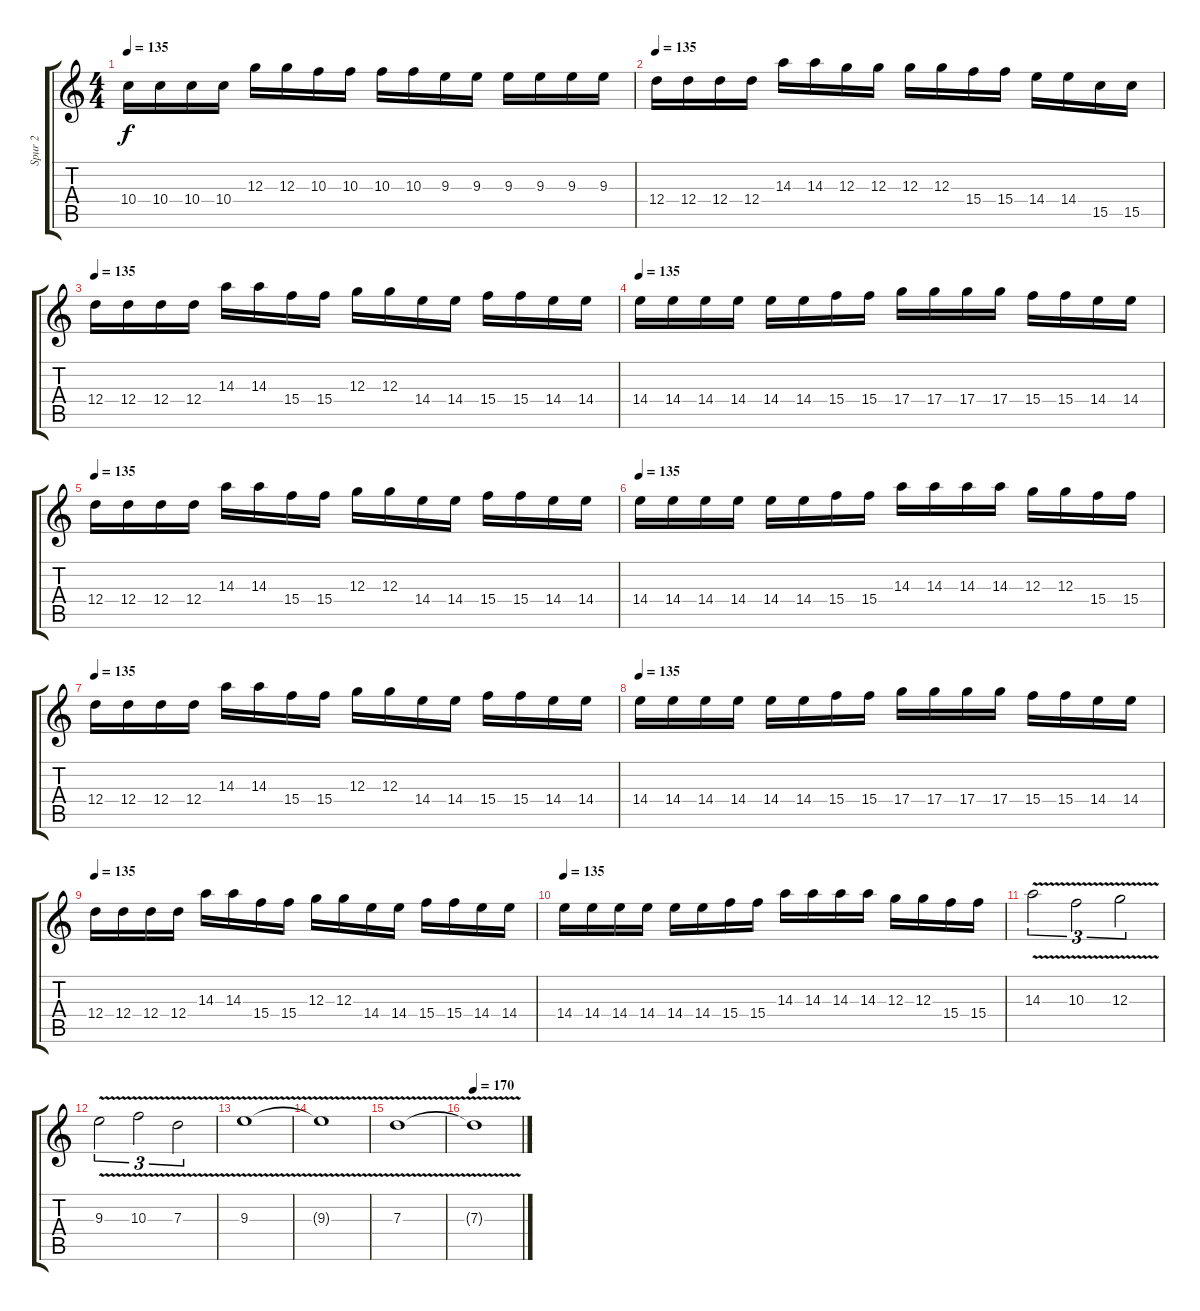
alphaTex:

\track ("Spur 2" "Spur 2") {instrument distortionguitar}
\staff {score tabs}
\tuning (E4 B3 G3 D3 A2 E2) {hide}
\ts (4 4)
\tempo 135
\clef g2
\ks c
10.4.16{dy f} 10.4.16 10.4.16 10.4.16 12.3.16 12.3.16 10.3.16 10.3.16 10.3.16 10.3.16 9.3.16 9.3.16 9.3.16 9.3.16 9.3.16 9.3.16 |
\tempo 135
12.4.16 12.4.16 12.4.16 12.4.16 14.3.16 14.3.16 12.3.16 12.3.16 12.3.16 12.3.16 15.4.16 15.4.16 14.4.16 14.4.16 15.5.16 15.5.16 |
\tempo 135
12.4.16 12.4.16 12.4.16 12.4.16 14.3.16 14.3.16 15.4.16 15.4.16 12.3.16 12.3.16 14.4.16 14.4.16 15.4.16 15.4.16 14.4.16 14.4.16 |
\tempo 135
14.4.16 14.4.16 14.4.16 14.4.16 14.4.16 14.4.16 15.4.16 15.4.16 17.4.16 17.4.16 17.4.16 17.4.16 15.4.16 15.4.16 14.4.16 14.4.16 |
\tempo 135
12.4.16 12.4.16 12.4.16 12.4.16 14.3.16 14.3.16 15.4.16 15.4.16 12.3.16 12.3.16 14.4.16 14.4.16 15.4.16 15.4.16 14.4.16 14.4.16 |
\tempo 135
14.4.16 14.4.16 14.4.16 14.4.16 14.4.16 14.4.16 15.4.16 15.4.16 14.3.16 14.3.16 14.3.16 14.3.16 12.3.16 12.3.16 15.4.16 15.4.16 |
\tempo 135
12.4.16 12.4.16 12.4.16 12.4.16 14.3.16 14.3.16 15.4.16 15.4.16 12.3.16 12.3.16 14.4.16 14.4.16 15.4.16 15.4.16 14.4.16 14.4.16 |
\tempo 135
14.4.16 14.4.16 14.4.16 14.4.16 14.4.16 14.4.16 15.4.16 15.4.16 17.4.16 17.4.16 17.4.16 17.4.16 15.4.16 15.4.16 14.4.16 14.4.16 |
\tempo 135
12.4.16 12.4.16 12.4.16 12.4.16 14.3.16 14.3.16 15.4.16 15.4.16 12.3.16 12.3.16 14.4.16 14.4.16 15.4.16 15.4.16 14.4.16 14.4.16 |
\tempo 135
14.4.16 14.4.16 14.4.16 14.4.16 14.4.16 14.4.16 15.4.16 15.4.16 14.3.16 14.3.16 14.3.16 14.3.16 12.3.16 12.3.16 15.4.16 15.4.16 |
14.3{v}.2{tu (3 2)} 10.3{v}.2{tu (3 2)} 12.3{v}.2{tu (3 2)} |
9.3{v}.2{tu (3 2)} 10.3{v}.2{tu (3 2)} 7.3{v}.2{tu (3 2)} |
9.3{v}.1 |
9.3{t}.1 |
7.3{v}.1 |
\tempo 170
7.3{t}.1
